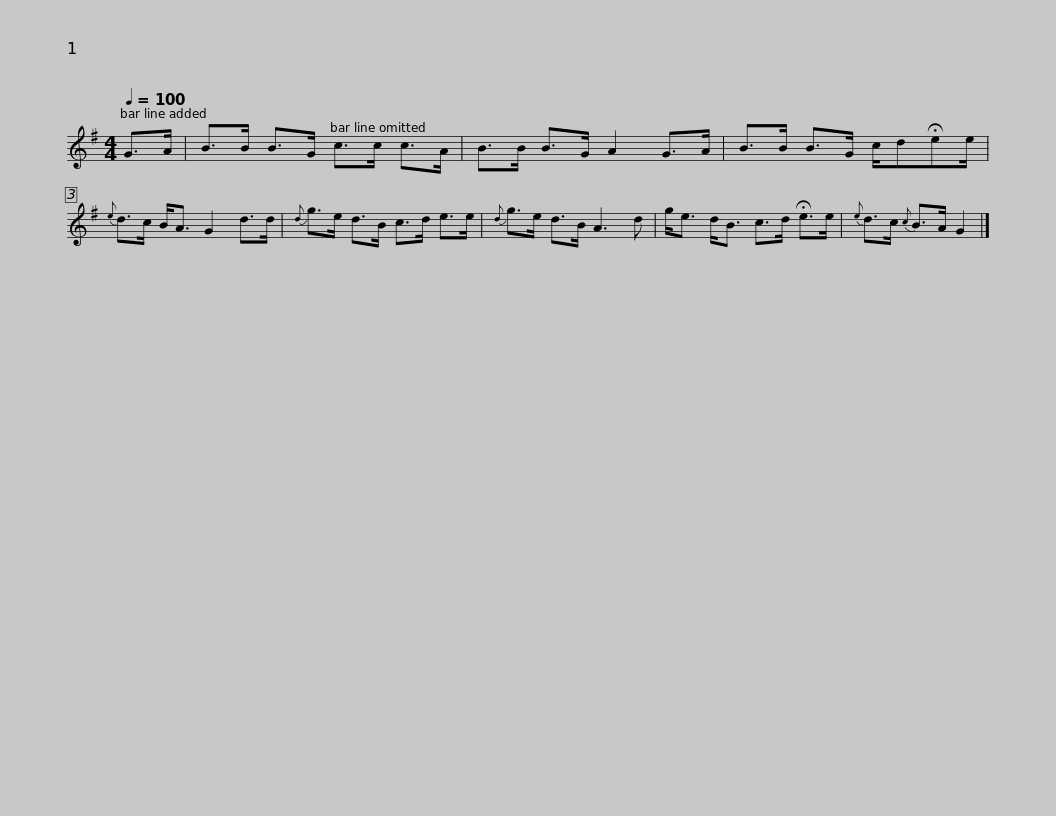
X:1
L:1/8
Q:1/4=100
M:4/4
I:linebreak $
K:G
V:1 treble
V:1
 G>A | B>B B>G c>c c>A | B>B B>G A2 G>A | B>B B>G c/d!fermata!ee/ |{e} d>c B<A G2 d>d |$ %5
{d} g>e d>B c>d e>e |{d} g>e d>B A3 d | g<e d<B c>d !fermata!e>e |{e} d>c{c} B>A G2 |] %9
